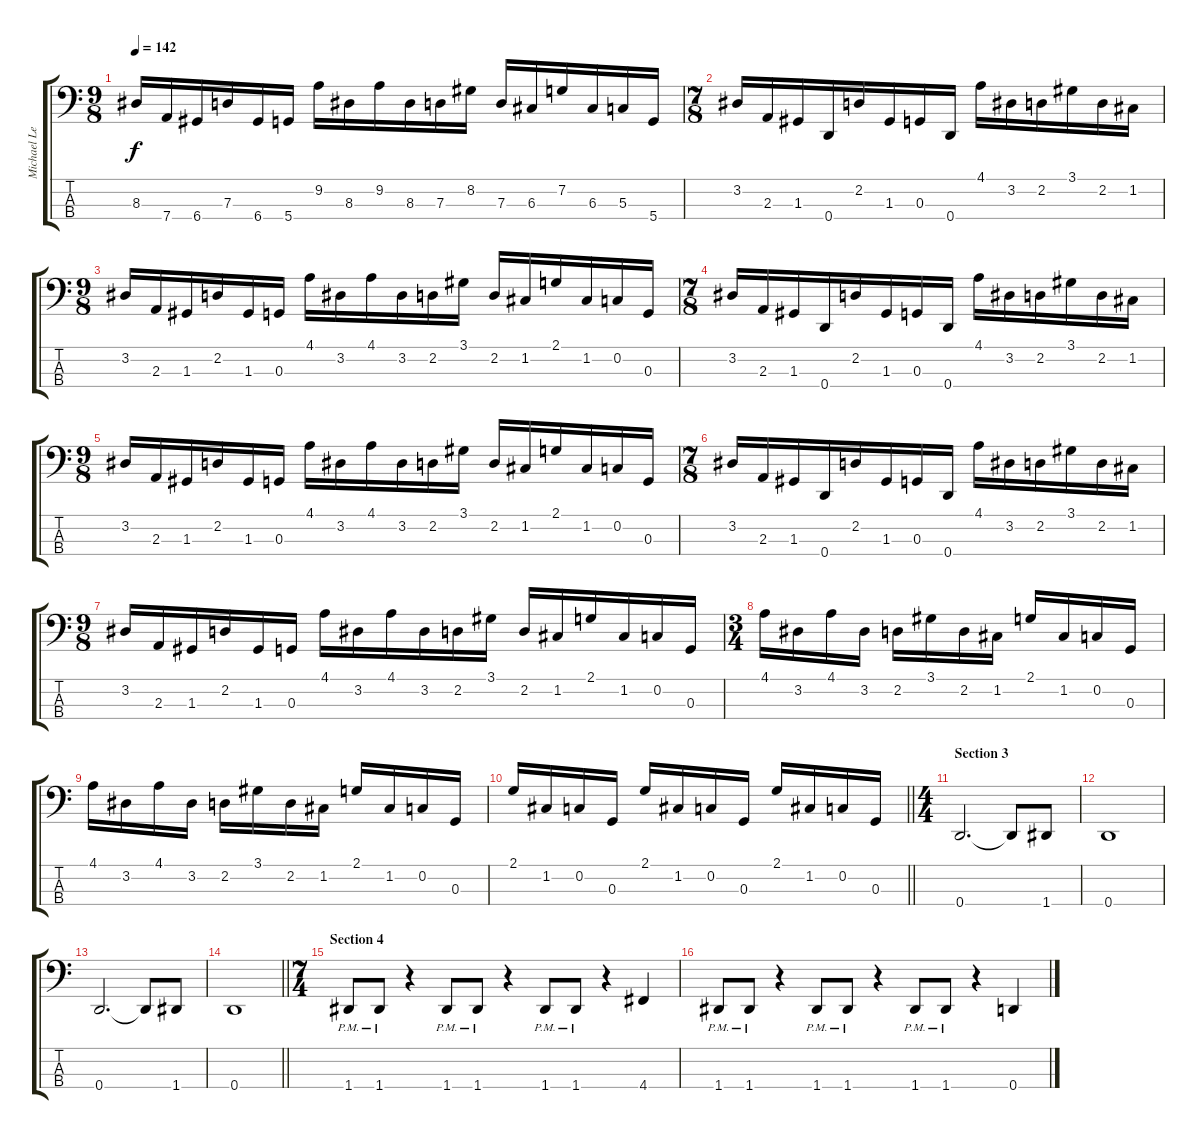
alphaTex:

\track ("Michael Lepond (bass)" "Michael Le") {instrument electricbassfinger}
\staff {score tabs}
\tuning (F2 C2 G1 D1) {hide}
\ts (9 8)
\tempo 142
\clef f4
\ks c
8.3.16{dy f} 7.4.16 6.4.16 7.3.16 6.4.16 5.4.16 9.2.16 8.3.16 9.2.16 8.3.16 7.3.16 8.2.16 7.3.16 6.3.16 7.2.16 6.3.16 5.3.16 5.4.16 |
\ts (7 8)
3.2.16 2.3.16 1.3.16 0.4.16 2.2.16 1.3.16 0.3.16 0.4.16 4.1.16 3.2.16 2.2.16 3.1.16 2.2.16 1.2.16 |
\ts (9 8)
3.2.16 2.3.16 1.3.16 2.2.16 1.3.16 0.3.16 4.1.16 3.2.16 4.1.16 3.2.16 2.2.16 3.1.16 2.2.16 1.2.16 2.1.16 1.2.16 0.2.16 0.3.16 |
\ts (7 8)
3.2.16 2.3.16 1.3.16 0.4.16 2.2.16 1.3.16 0.3.16 0.4.16 4.1.16 3.2.16 2.2.16 3.1.16 2.2.16 1.2.16 |
\ts (9 8)
3.2.16 2.3.16 1.3.16 2.2.16 1.3.16 0.3.16 4.1.16 3.2.16 4.1.16 3.2.16 2.2.16 3.1.16 2.2.16 1.2.16 2.1.16 1.2.16 0.2.16 0.3.16 |
\ts (7 8)
3.2.16 2.3.16 1.3.16 0.4.16 2.2.16 1.3.16 0.3.16 0.4.16 4.1.16 3.2.16 2.2.16 3.1.16 2.2.16 1.2.16 |
\ts (9 8)
3.2.16 2.3.16 1.3.16 2.2.16 1.3.16 0.3.16 4.1.16 3.2.16 4.1.16 3.2.16 2.2.16 3.1.16 2.2.16 1.2.16 2.1.16 1.2.16 0.2.16 0.3.16 |
\ts (3 4)
4.1.16 3.2.16 4.1.16 3.2.16 2.2.16 3.1.16 2.2.16 1.2.16 2.1.16 1.2.16 0.2.16 0.3.16 |
4.1.16 3.2.16 4.1.16 3.2.16 2.2.16 3.1.16 2.2.16 1.2.16 2.1.16 1.2.16 0.2.16 0.3.16 |
\barLineRight lightlight
2.1.16 1.2.16 0.2.16 0.3.16 2.1.16 1.2.16 0.2.16 0.3.16 2.1.16 1.2.16 0.2.16 0.3.16 |
\ts (4 4)
\section ("" "Section 3")
0.4.2{d} 0.4{t}.8 1.4.8 |
0.4.1 |
0.4.2{d} 0.4{t}.8 1.4.8 |
\barLineRight lightlight
0.4.1 |
\ts (7 4)
\section ("" "Section 4")
1.4{pm}.8 1.4{pm}.8 r.4 1.4{pm}.8 1.4{pm}.8 r.4 1.4{pm}.8 1.4{pm}.8 r.4 4.4.4 |
1.4{pm}.8 1.4{pm}.8 r.4 1.4{pm}.8 1.4{pm}.8 r.4 1.4{pm}.8 1.4{pm}.8 r.4 0.4.4
